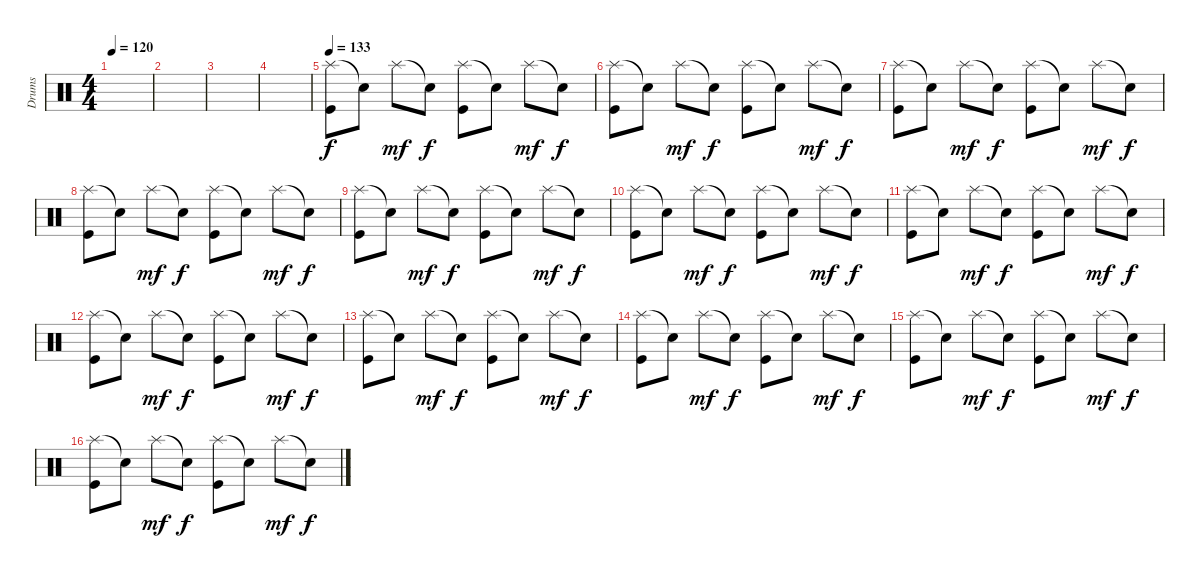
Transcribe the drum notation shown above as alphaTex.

\track ("Drums" "Drums") {instrument percussion}
\staff {score}
\articulation defaults
\ts (4 4)
\tempo 120
\tempo 133
\tempo 120
\clef neutral
\ks c
|
|
|
|
\tempo 133
("Splash (hit)" "Kick (hit)").8 "Snare (hit)"{t}.8 "Splash (hit)".8{dy mf} "Snare (hit)"{t}.8{dy f} ("Splash (hit)" "Kick (hit)").8 "Snare (hit)"{t}.8 "Splash (hit)".8{dy mf} "Snare (hit)"{t}.8{dy f} |
("Splash (hit)" "Kick (hit)").8 "Snare (hit)"{t}.8 "Splash (hit)".8{dy mf} "Snare (hit)"{t}.8{dy f} ("Splash (hit)" "Kick (hit)").8 "Snare (hit)"{t}.8 "Splash (hit)".8{dy mf} "Snare (hit)"{t}.8{dy f} |
("Splash (hit)" "Kick (hit)").8 "Snare (hit)"{t}.8 "Splash (hit)".8{dy mf} "Snare (hit)"{t}.8{dy f} ("Splash (hit)" "Kick (hit)").8 "Snare (hit)"{t}.8 "Splash (hit)".8{dy mf} "Snare (hit)"{t}.8{dy f} |
("Splash (hit)" "Kick (hit)").8 "Snare (hit)"{t}.8 "Splash (hit)".8{dy mf} "Snare (hit)"{t}.8{dy f} ("Splash (hit)" "Kick (hit)").8 "Snare (hit)"{t}.8 "Splash (hit)".8{dy mf} "Snare (hit)"{t}.8{dy f} |
("Splash (hit)" "Kick (hit)").8 "Snare (hit)"{t}.8 "Splash (hit)".8{dy mf} "Snare (hit)"{t}.8{dy f} ("Splash (hit)" "Kick (hit)").8 "Snare (hit)"{t}.8 "Splash (hit)".8{dy mf} "Snare (hit)"{t}.8{dy f} |
("Splash (hit)" "Kick (hit)").8 "Snare (hit)"{t}.8 "Splash (hit)".8{dy mf} "Snare (hit)"{t}.8{dy f} ("Splash (hit)" "Kick (hit)").8 "Snare (hit)"{t}.8 "Splash (hit)".8{dy mf} "Snare (hit)"{t}.8{dy f} |
("Splash (hit)" "Kick (hit)").8 "Snare (hit)"{t}.8 "Splash (hit)".8{dy mf} "Snare (hit)"{t}.8{dy f} ("Splash (hit)" "Kick (hit)").8 "Snare (hit)"{t}.8 "Splash (hit)".8{dy mf} "Snare (hit)"{t}.8{dy f} |
("Splash (hit)" "Kick (hit)").8 "Snare (hit)"{t}.8 "Splash (hit)".8{dy mf} "Snare (hit)"{t}.8{dy f} ("Splash (hit)" "Kick (hit)").8 "Snare (hit)"{t}.8 "Splash (hit)".8{dy mf} "Snare (hit)"{t}.8{dy f} |
("Splash (hit)" "Kick (hit)").8 "Snare (hit)"{t}.8 "Splash (hit)".8{dy mf} "Snare (hit)"{t}.8{dy f} ("Splash (hit)" "Kick (hit)").8 "Snare (hit)"{t}.8 "Splash (hit)".8{dy mf} "Snare (hit)"{t}.8{dy f} |
("Splash (hit)" "Kick (hit)").8 "Snare (hit)"{t}.8 "Splash (hit)".8{dy mf} "Snare (hit)"{t}.8{dy f} ("Splash (hit)" "Kick (hit)").8 "Snare (hit)"{t}.8 "Splash (hit)".8{dy mf} "Snare (hit)"{t}.8{dy f} |
("Splash (hit)" "Kick (hit)").8 "Snare (hit)"{t}.8 "Splash (hit)".8{dy mf} "Snare (hit)"{t}.8{dy f} ("Splash (hit)" "Kick (hit)").8 "Snare (hit)"{t}.8 "Splash (hit)".8{dy mf} "Snare (hit)"{t}.8{dy f} |
("Splash (hit)" "Kick (hit)").8 "Snare (hit)"{t}.8 "Splash (hit)".8{dy mf} "Snare (hit)"{t}.8{dy f} ("Splash (hit)" "Kick (hit)").8 "Snare (hit)"{t}.8 "Splash (hit)".8{dy mf} "Snare (hit)"{t}.8{dy f}
